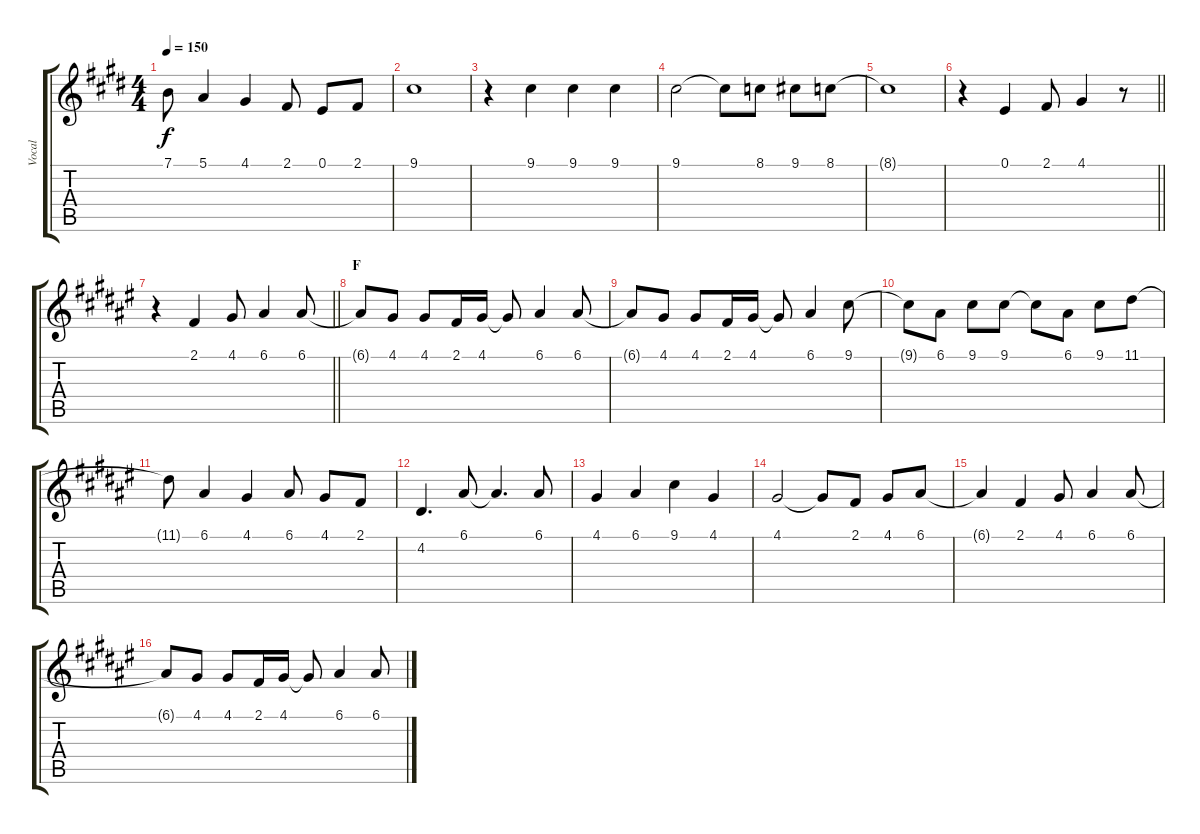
\track ("Vocal" "Vocal") {instrument choiraahs}
\staff {score tabs}
\tuning (E4 B3 G3 D3 A2 E2) {hide}
\ts (4 4)
\tempo 150
\clef g2
\ks c#minor
7.1{t}.8{dy f} 5.1.4 4.1.4 2.1.8 0.1.8 2.1.8 |
9.1.1 |
r.4 9.1.4 9.1.4 9.1.4 |
9.1.2 9.1{t}.8 8.1.8 9.1.8 8.1.8 |
8.1{t}.1 |
\barLineRight lightlight
r.4 0.1.4 2.1.8 4.1.4 r.8 |
\barLineRight lightlight
\ks d#minor
r.4 2.1.4 4.1.8 6.1.4 6.1.8 |
\section ("" "F")
6.1{t}.8 4.1.8 4.1.8 2.1.16 4.1.16 4.1{t}.8 6.1.4 6.1.8 |
6.1{t}.8 4.1.8 4.1.8 2.1.16 4.1.16 4.1{t}.8 6.1.4 9.1.8 |
9.1{t}.8 6.1.8 9.1.8 9.1.8 9.1{t}.8 6.1.8 9.1.8 11.1.8 |
11.1{t}.8 6.1.4 4.1.4 6.1.8 4.1.8 2.1.8 |
4.2.4{d} 6.1.8 6.1{t}.4{d} 6.1.8 |
4.1.4 6.1.4 9.1.4 4.1.4 |
4.1.2 4.1{t}.8 2.1.8 4.1.8 6.1.8 |
6.1{t}.4 2.1.4 4.1.8 6.1.4 6.1.8 |
6.1{t}.8 4.1.8 4.1.8 2.1.16 4.1.16 4.1{t}.8 6.1.4 6.1.8
